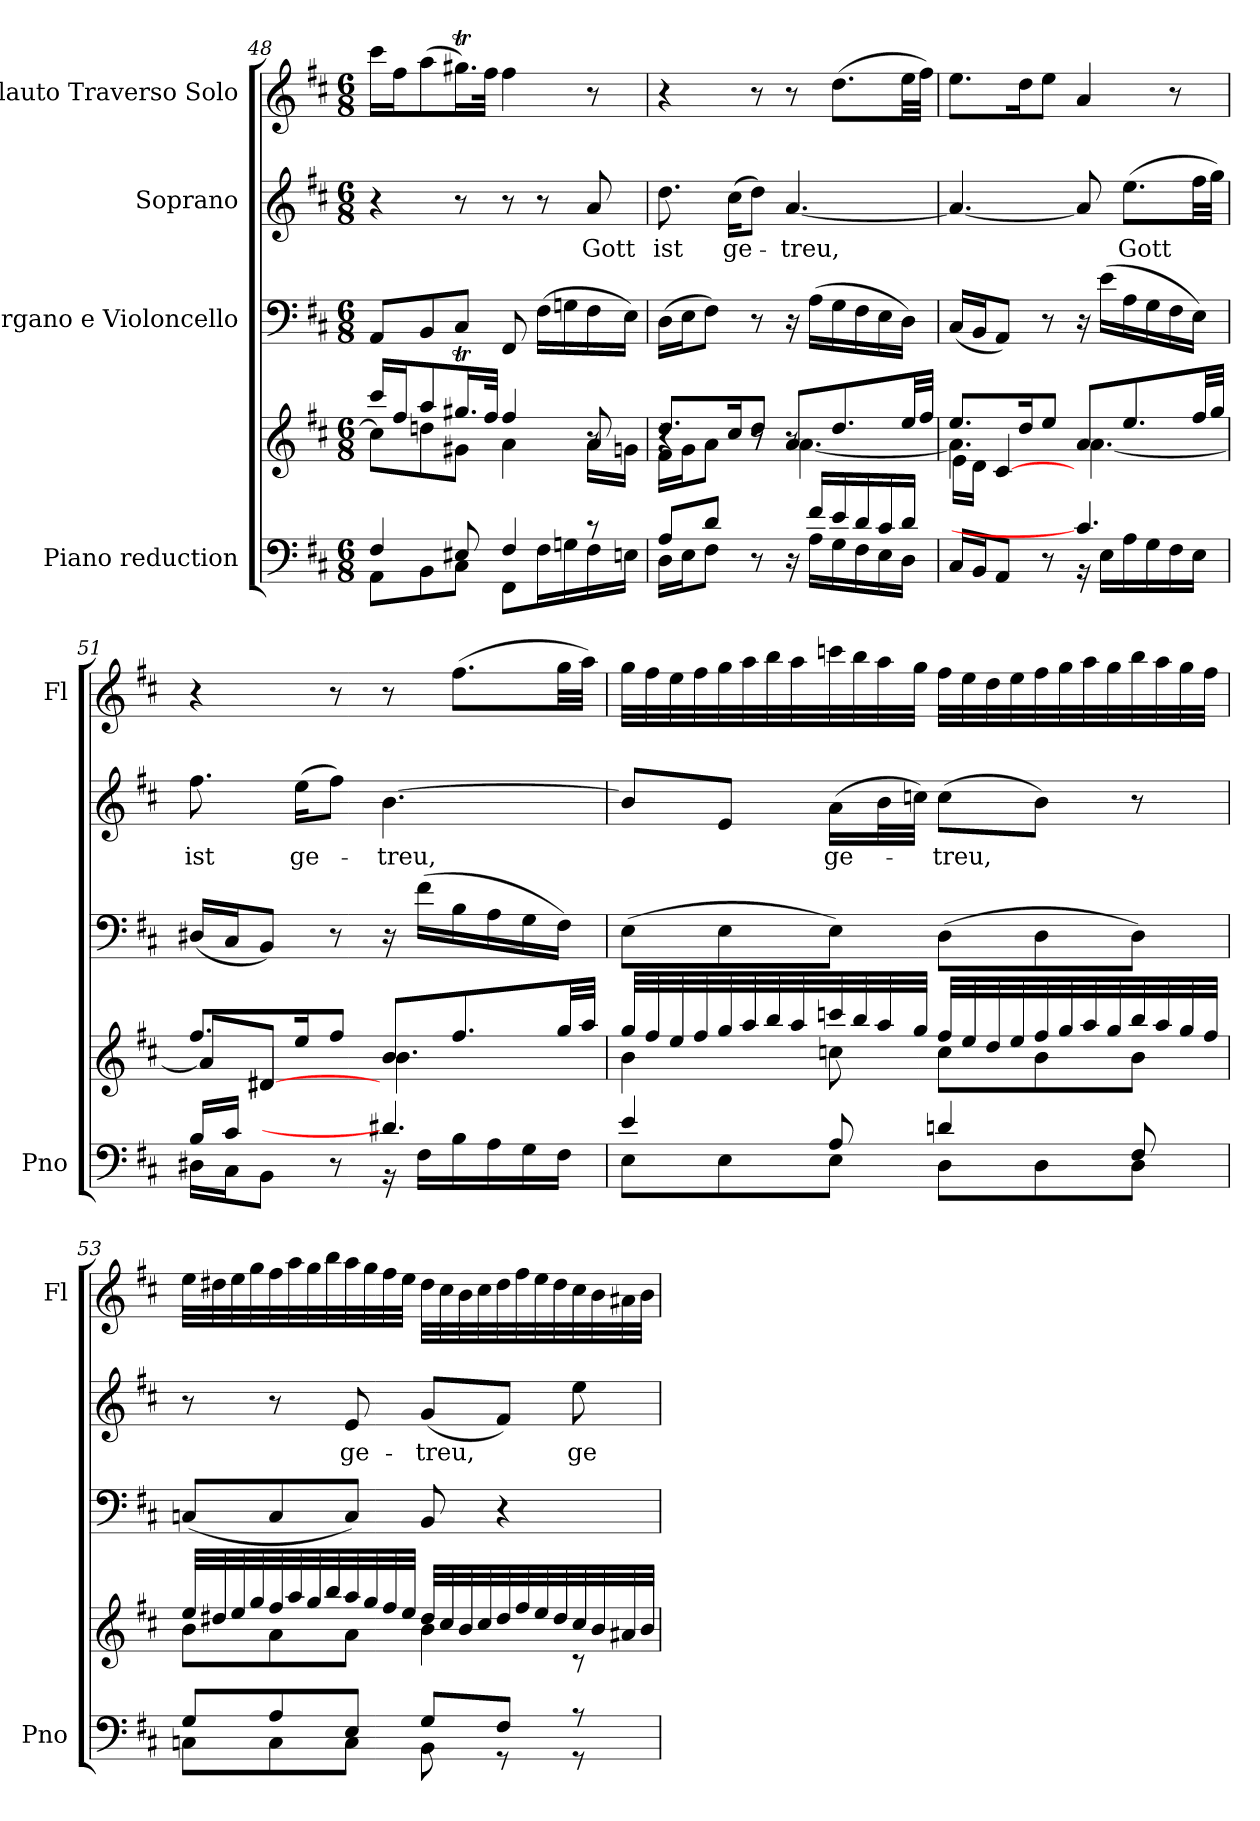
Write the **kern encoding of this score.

**kern	**kern	**kern	**kern	**text	**kern
*part4	*part4	*part3	*part2	*part2	*part1
*staff5	*staff4	*staff3	*staff2	*staff2	*staff1
*I"Piano reduction	*	*I"Organo e Violoncello	*I"Soprano	*	*I"Flauto Traverso Solo
*I'Pno	*	*	*	*	*I'Fl
*clefF4	*clefG2	*clefF4	*clefG2	*	*clefG2
*k[f#c#]	*k[f#c#]	*k[f#c#]	*k[f#c#]	*	*k[f#c#]
*M6/8	*M6/8	*M6/8	*M6/8	*	*M6/8
=48	=48	=48	=48	=48	=48
*^	*^	*	*	*	*
*	*	*	*^	*	*	*	*
4F#/	8AA\L	16ccc#/LL	8cc#\L]	2ryy	8AA/L	4r	.	16ccc#\LL
.	.	16ff#/J	.	.	.	.	.	16ff#\J
.	8BB\	8aa/	8ddn\	.	8BB/	.	.	(8aa\
8E#X/	8C#\J	16.gg#Xt/L	8g#X\J	.	8C#/J	8r	.	16.gg#Xt\L)
.	.	32ff#/JJk	.	.	.	.	.	32ff#\JJk
4F#/	8FF#\L	4ff#/	4a\	.	8FF#/	8r	.	4ff#\
.	16F#\L	.	.	8ryy	(16F#\LL	8r	.	.
.	16Gn\	.	.	.	16Gn\	.	.	.
!	!	!	!	!	!	!	!LO:LY:b	!
8r	16F#\	8r	16a\LL	8a/	16F#\	8a/	Gott	8r
.	16En\JJ	.	16gn\JJ	.	16E\JJ)	.	.	.
=49	=49	=49	=49	=49	=49	=49	=49	=49
!	!	!	!	!	!	!	!LO:LY:b	!
8A/L	16D\LL	8.dd/L	16f#\LL	4r	(16D\LL	8.dd\	ist	4r
.	16E\J	.	16g\J	.	16E\J	.	.	.
8d/J	8F#\J	.	8a\J	.	8F#\J)	.	.	.
!	!	!	!	!	!	!	!LO:LY:b	!
.	.	16cc#/K	.	.	.	(16cc#\KL	ge-	.
8r	8ryy	8dd/J	8r	8r	8r	8dd\J)	.	8r
!	!	!	!	!	!	!	!LO:LY:b	!
16r	16ryy	8a/L	[4.a\	8r	16r	[4.a/	-treu,	8r
16f#/LL	16A\LL	.	.	.	(16A\LL	.	.	.
16e/	16G\	8.dd/	.	4ryy	16G\	.	.	(8.dd\L
16d/	16F#\	.	.	.	16F#\	.	.	.
16c#/	16E\	.	.	.	16E\	.	.	.
16d/JJ	16D\JJ	32ee/LL	.	.	16D\JJ)	.	.	32ee\LL
.	.	32ff#/JJJ	.	.	.	.	.	32ff#\JJJ)
=50	=50	=50	=50	=50	=50	=50	=50	=50
4.ryy	16C#/LL	8.ee/L	4.a\]	16e\LL	(16C#/LL	4.a/_	.	8.ee\L
.	16BB/J	.	.	16d\JJ	16BB/J	.	.	.
.	8AA/J	.	.	[>4c#/	8AA/J)	.	.	.
.	.	16dd/K	.	.	.	.	.	16dd\K
.	8r	8ee/J	.	.	8r	.	.	8ee\J
4.c#/]	16r	8a/L	[4.a\	4.ryy	16r	8a/]	.	4a/
.	16E\LL	.	.	.	(16e\LL	.	.	.
!	!	!	!	!	!	!	!LO:LY:b	!
.	16A\	8.ee/	.	.	16A\	(8.ee\L	Gott	.
.	16G\	.	.	.	16G\	.	.	.
.	16F#\	.	.	.	16F#\	.	.	8r
.	16E\JJ	32ff#/LL	.	.	16E\JJ)	32ff#\LL	.	.
.	.	32gg/JJJ	.	.	.	32gg\JJJ)	.	.
=51	=51	=51	=51	=51	=51	=51	=51	=51
!	!	!	!	!	!	!	!LO:LY:b	!
16B/LL	16D#X\LL	8.ff#/L	8a\L]	8ryy	(16D#X/LL	8.ff#\	ist	4r
16c#/JJ	16C#\J	.	.	.	16C#/J	.	.	.
4ryy	8BB\J	.	8d#X/J	[>4d#/	8BB/J)	.	.	.
!	!	!	!	!	!	!	!LO:LY:b	!
.	.	16ee/K	.	.	.	(16ee\KL	ge-	.
.	8r	8ff#/J	8ryy	.	8r	8ff#\J)	.	8r
!	!	!	!	!	!	!	!LO:LY:b	!
4.d#X/]	16r	8b/L	4.b\	4.ryy	16r	[4.b\	-treu,	8r
.	16F#\LL	.	.	.	(16f#\LL	.	.	.
.	16B\	8.ff#/	.	.	16B\	.	.	(8.ff#\L
.	16A\	.	.	.	16A\	.	.	.
.	16G\	.	.	.	16G\	.	.	.
.	16F#\JJ	32gg/LL	.	.	16F#\JJ)	.	.	32gg\LL
.	.	32aa/JJJ	.	.	.	.	.	32aa\JJJ)
*	*	*	*v	*v	*	*	*	*
!!LO:PB:g=z
=52	=52	=52	=52	=52	=52	=52	=52
4e/	8E\L	32gg/LLL	4b\	(8E\L	8b/L]	.	32gg\LLL
.	.	32ff#/	.	.	.	.	32ff#\
.	.	32ee/	.	.	.	.	32ee\
.	.	32ff#/	.	.	.	.	32ff#\
.	8E\	32gg/	.	8E\	8e/J	.	32gg\
.	.	32aa/	.	.	.	.	32aa\
.	.	32bb/	.	.	.	.	32bb\
.	.	32aa/	.	.	.	.	32aa\
!	!	!	!	!	!	!LO:LY:b	!
8A/	8E\J	32cccn/	8ccn\	8E\J)	(16a\LL	ge-	32cccn\
.	.	32bb/	.	.	.	.	32bb\
.	.	32aa/	.	.	32b\L	.	32aa\
.	.	32gg/JJJ	.	.	32ccn\JJJ)	.	32gg\JJJ
!	!	!	!	!	!	!LO:LY:b	!
4dn/	8D\L	32ff#/LLL	8cc\L	(8D\L	(8cc\L	-treu,	32ff#\LLL
.	.	32ee/	.	.	.	.	32ee\
.	.	32dd/	.	.	.	.	32dd\
.	.	32ee/	.	.	.	.	32ee\
.	8D\	32ff#/	8b\	8D\	8b\J)	.	32ff#\
.	.	32gg/	.	.	.	.	32gg\
.	.	32aa/	.	.	.	.	32aa\
.	.	32gg/	.	.	.	.	32gg\
8F#/	8D\J	32bb/	8b\J	8D\J)	8r	.	32bb\
.	.	32aa/	.	.	.	.	32aa\
.	.	32gg/	.	.	.	.	32gg\
.	.	32ff#/JJJ	.	.	.	.	32ff#\JJJ
=53	=53	=53	=53	=53	=53	=53	=53
8G/L	8Cn\L	32ee/LLL	8b\L	(8Cn/L	8r	.	32ee\LLL
.	.	32dd#X/	.	.	.	.	32dd#X\
.	.	32ee/	.	.	.	.	32ee\
.	.	32gg/	.	.	.	.	32gg\
8A/	8C\	32ff#/	8a\	8C/	8r	.	32ff#\
.	.	32aa/	.	.	.	.	32aa\
.	.	32gg/	.	.	.	.	32gg\
.	.	32bb/	.	.	.	.	32bb\
!	!	!	!	!	!	!LO:LY:b	!
8E/J	8C\J	32aa/	8a\J	8C/J)	8e/	ge-	32aa\
.	.	32gg/	.	.	.	.	32gg\
.	.	32ff#/	.	.	.	.	32ff#\
.	.	32ee/JJJ	.	.	.	.	32ee\JJJ
!	!	!	!	!	!	!LO:LY:b	!
8G/L	8BB\	32dd#/LLL	4b\	8BB/	(8g/L	-treu,	32dd#\LLL
.	.	32cc#/	.	.	.	.	32cc#\
.	.	32b/	.	.	.	.	32b\
.	.	32cc#/	.	.	.	.	32cc#\
8F#/J	8r	32dd#/	.	4r	8f#/J)	.	32dd#\
.	.	32ff#/	.	.	.	.	32ff#\
.	.	32ee/	.	.	.	.	32ee\
.	.	32dd#/	.	.	.	.	32dd#\
!	!	!	!	!	!	!LO:LY:b	!
8r	8r	32cc#/	8r	.	8ee\	ge-	32cc#\
.	.	32b/	.	.	.	.	32b\
.	.	32a#X/	.	.	.	.	32a#X\
.	.	32b/JJJ	.	.	.	.	32b\JJJ
*v	*v	*	*	*	*	*	*
*	*v	*v	*	*	*	*
=	=	=	=	=	=
*-	*-	*-	*-	*-	*-
